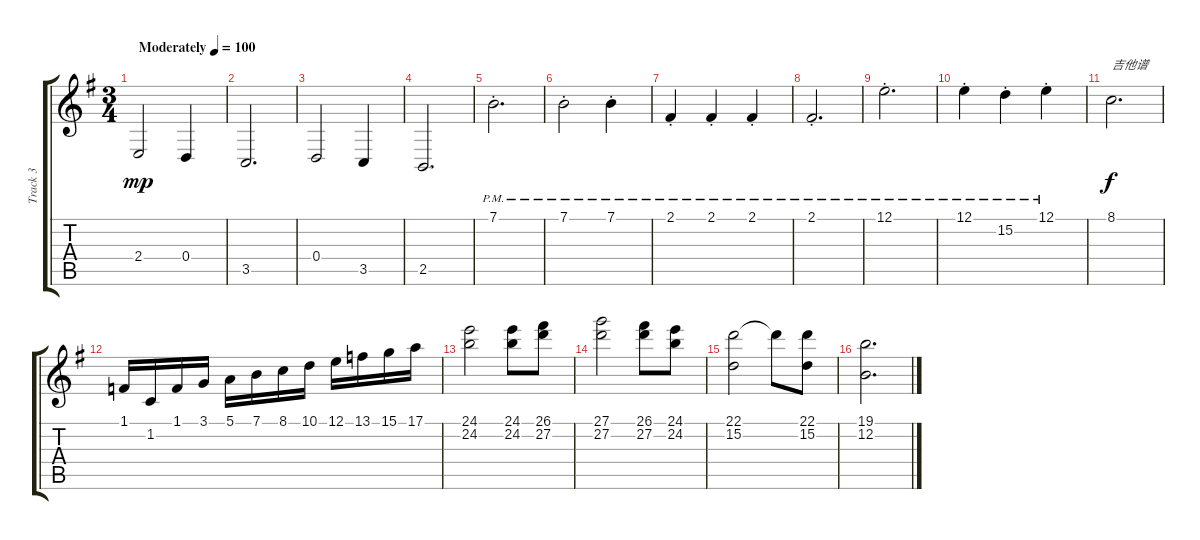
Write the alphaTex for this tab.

\track ("Track 3" "Track 3") {instrument stringensemble1}
\staff {score tabs}
\tuning (E4 B3 G3 D3 A2 E2) {hide}
\ts (3 4)
\tempo (100 "Moderately")
\clef g2
\ks g
2.4.2{dy mp instrument stringensemble1} 0.4.4 |
3.5.2{d} |
0.4.2 3.5.4 |
2.5.2{d} |
7.1{pm st}.2{d} |
7.1{pm st}.2 7.1{pm st}.4 |
2.1{pm st}.4 2.1{pm st}.4 2.1{pm st}.4 |
2.1{pm st}.2{d} |
12.1{pm st}.2{d} |
12.1{pm st}.4 15.2{pm st}.4 12.1{pm st}.4 |
8.1.2{d txt "吉他谱" dy f} |
1.1.16 1.2.16 1.1.16 3.1.16 5.1.16 7.1.16 8.1.16 10.1.16 12.1.16 13.1.16 15.1.16 17.1.16 |
(24.1 24.2).2 (24.1 24.2).8 (26.1 27.2).8 |
(27.1 27.2).2 (26.1 27.2).8 (24.1 24.2).8 |
(22.1 15.2).2 22.1{t}.8 (22.1 15.2).8 |
(19.1 12.2).2{d}
